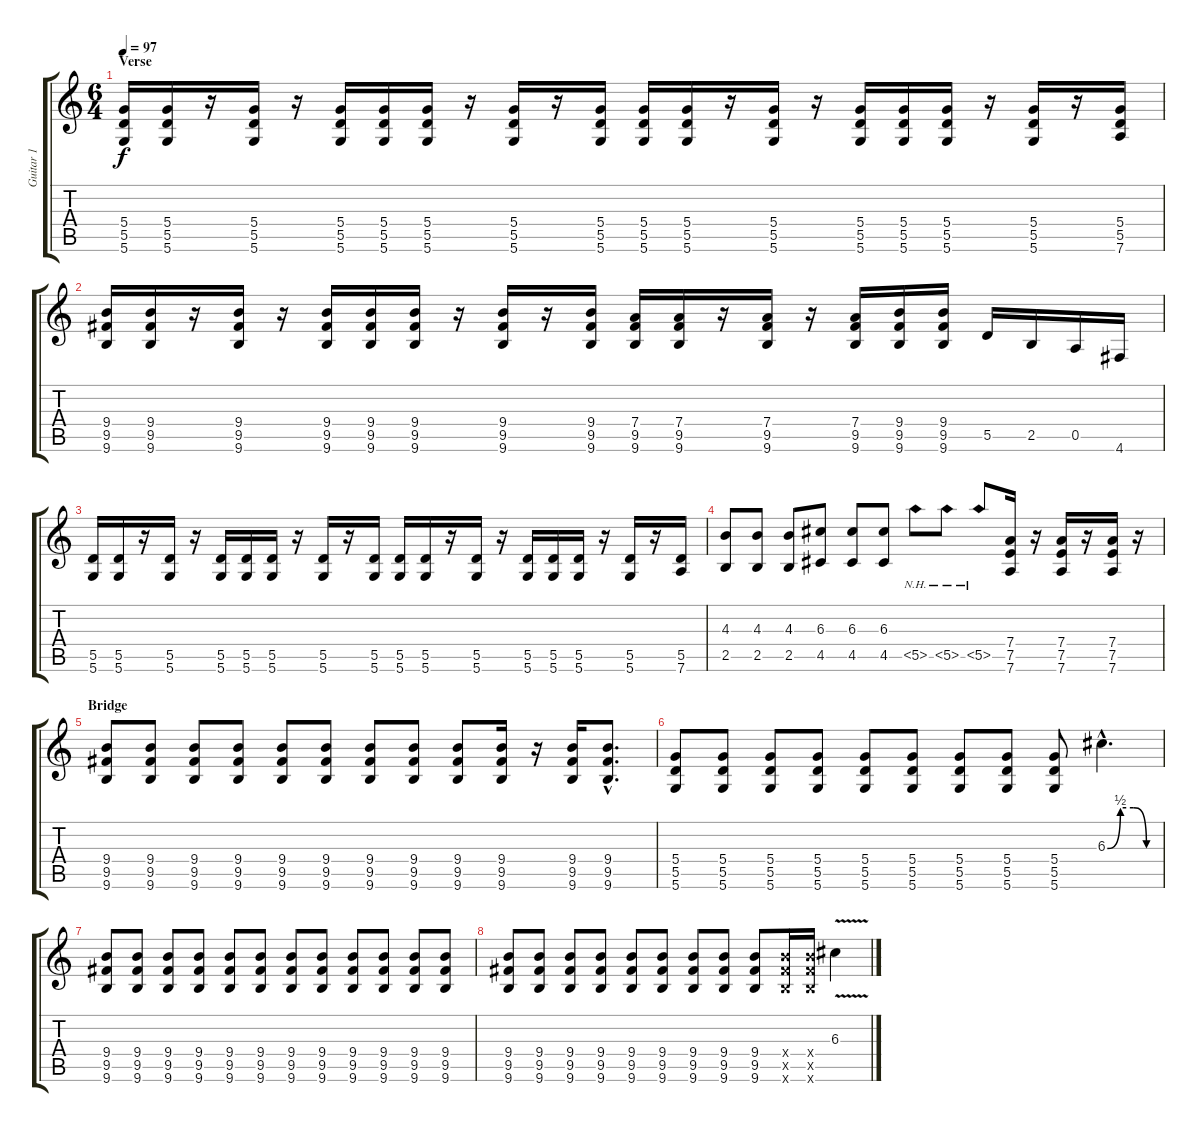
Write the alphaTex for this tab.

\track ("Guitar 1" "Guitar 1") {instrument distortionguitar}
\staff {score tabs}
\tuning (E4 B3 G3 D3 A2 D2) {hide}
\ts (6 4)
\section ("" "Verse")
\tempo 97
\clef g2
\ks c
(5.4 5.5 5.6).16{dy f volume 13} (5.4 5.5 5.6).16 r.16 (5.4 5.5 5.6).16 r.16 (5.4 5.5 5.6).16 (5.4 5.5 5.6).16 (5.4 5.5 5.6).16 r.16 (5.4 5.5 5.6).16 r.16 (5.4 5.5 5.6).16 (5.4 5.5 5.6).16 (5.4 5.5 5.6).16 r.16 (5.4 5.5 5.6).16 r.16 (5.4 5.5 5.6).16 (5.4 5.5 5.6).16 (5.4 5.5 5.6).16 r.16 (5.4 5.5 5.6).16 r.16 (5.4 5.5 7.6).16 |
(9.4 9.5 9.6).16 (9.4 9.5 9.6).16 r.16 (9.4 9.5 9.6).16 r.16 (9.4 9.5 9.6).16 (9.4 9.5 9.6).16 (9.4 9.5 9.6).16 r.16 (9.4 9.5 9.6).16 r.16 (9.4 9.5 9.6).16 (7.4 9.5 9.6).16 (7.4 9.5 9.6).16 r.16 (7.4 9.5 9.6).16 r.16 (7.4 9.5 9.6).16 (9.4 9.5 9.6).16 (9.4 9.5 9.6).16 5.5.16 2.5.16 0.5.16 4.6.16 |
(5.5 5.6).16 (5.5 5.6).16 r.16 (5.5 5.6).16 r.16 (5.5 5.6).16 (5.5 5.6).16 (5.5 5.6).16 r.16 (5.5 5.6).16 r.16 (5.5 5.6).16 (5.5 5.6).16 (5.5 5.6).16 r.16 (5.5 5.6).16 r.16 (5.5 5.6).16 (5.5 5.6).16 (5.5 5.6).16 r.16 (5.5 5.6).16 r.16 (5.5 7.6).16 |
(4.3 2.5).8 (4.3 2.5).8 (4.3 2.5).8 (6.3 4.5).8 (6.3 4.5).8 (6.3 4.5).8 5.5{nh}.8 5.5{nh}.8 5.5{nh}.8 (7.4 7.5 7.6).16 r.16 (7.4 7.5 7.6).16 r.16 (7.4 7.5 7.6).16 r.16 |
\section ("" "Bridge")
(9.4 9.5 9.6).8 (9.4 9.5 9.6).8 (9.4 9.5 9.6).8 (9.4 9.5 9.6).8 (9.4 9.5 9.6).8 (9.4 9.5 9.6).8 (9.4 9.5 9.6).8 (9.4 9.5 9.6).8 (9.4 9.5 9.6).8 (9.4 9.5 9.6).16 r.16 (9.4 9.5 9.6).16 (9.4{hac} 9.5{hac} 9.6{hac}).8{d} |
(5.4 5.5 5.6).8 (5.4 5.5 5.6).8 (5.4 5.5 5.6).8 (5.4 5.5 5.6).8 (5.4 5.5 5.6).8 (5.4 5.5 5.6).8 (5.4 5.5 5.6).8 (5.4 5.5 5.6).8 (5.4 5.5 5.6).8 6.3{be (custom 0 0 15 2 30 2 45 0 60 0) hac}.4{d} |
(9.4 9.5 9.6).8 (9.4 9.5 9.6).8 (9.4 9.5 9.6).8 (9.4 9.5 9.6).8 (9.4 9.5 9.6).8 (9.4 9.5 9.6).8 (9.4 9.5 9.6).8 (9.4 9.5 9.6).8 (9.4 9.5 9.6).8 (9.4 9.5 9.6).8 (9.4 9.5 9.6).8 (9.4 9.5 9.6).8 |
(9.4 9.5 9.6).8 (9.4 9.5 9.6).8 (9.4 9.5 9.6).8 (9.4 9.5 9.6).8 (9.4 9.5 9.6).8 (9.4 9.5 9.6).8 (9.4 9.5 9.6).8 (9.4 9.5 9.6).8 (9.4 9.5 9.6).8 (9.4{x} 9.5{x} 9.6{x}).16 (9.4{x} 9.5{x} 9.6{x}).16 6.3{v}.4
